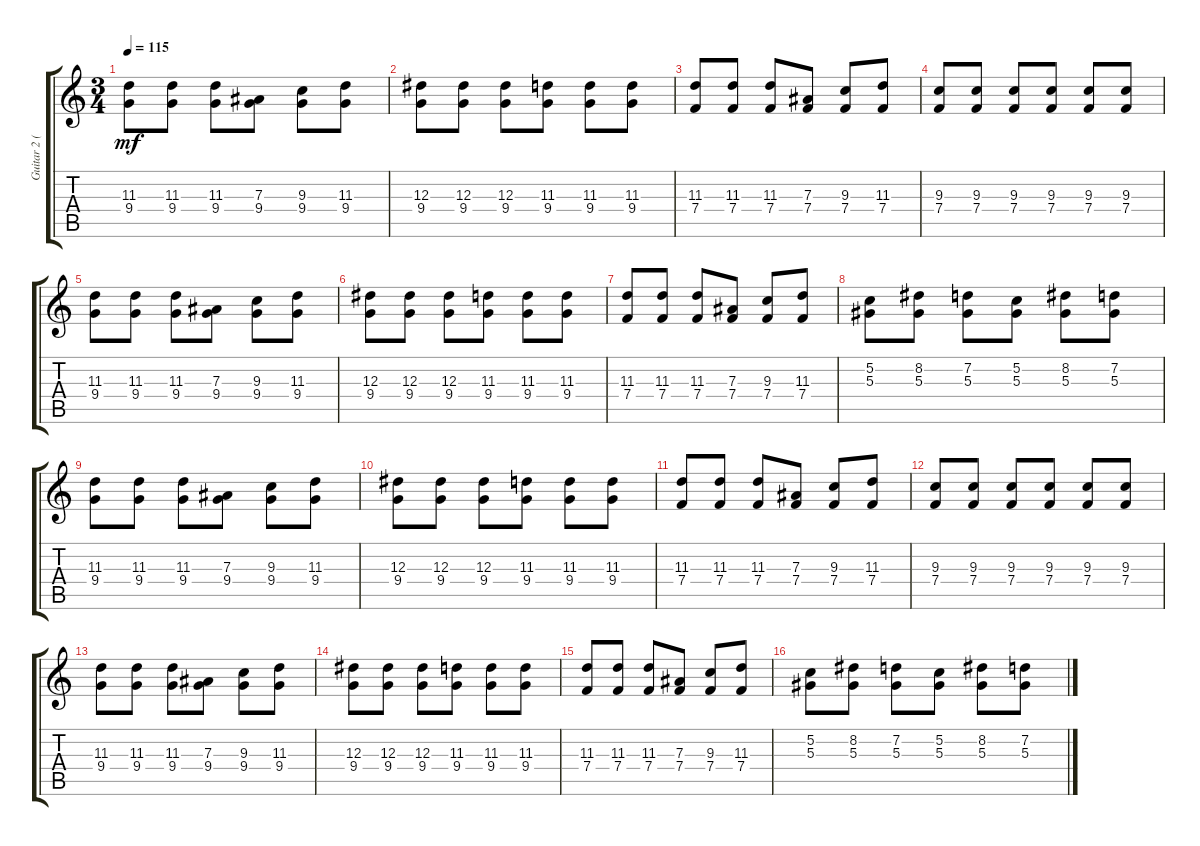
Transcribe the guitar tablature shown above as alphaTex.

\track ("Guitar 2 (Lead)" "Guitar 2 (") {instrument distortionguitar}
\staff {score tabs}
\tuning (C4 G3 Eb3 Bb2 F2 C2) {hide}
\ts (3 4)
\tempo 115
\clef g2
\ks c
(11.3 9.4).8{dy mf balance 14} (11.3 9.4).8 (11.3 9.4).8 (7.3 9.4).8 (9.3 9.4).8 (11.3 9.4).8 |
(12.3 9.4).8 (12.3 9.4).8 (12.3 9.4).8 (11.3 9.4).8 (11.3 9.4).8 (11.3 9.4).8 |
(11.3 7.4).8 (11.3 7.4).8 (11.3 7.4).8 (7.3 7.4).8 (9.3 7.4).8 (11.3 7.4).8 |
(9.3 7.4).8 (9.3 7.4).8 (9.3 7.4).8 (9.3 7.4).8 (9.3 7.4).8 (9.3 7.4).8 |
(11.3 9.4).8 (11.3 9.4).8 (11.3 9.4).8 (7.3 9.4).8 (9.3 9.4).8 (11.3 9.4).8 |
(12.3 9.4).8 (12.3 9.4).8 (12.3 9.4).8 (11.3 9.4).8 (11.3 9.4).8 (11.3 9.4).8 |
(11.3 7.4).8 (11.3 7.4).8 (11.3 7.4).8 (7.3 7.4).8 (9.3 7.4).8 (11.3 7.4).8 |
(5.2 5.3).8 (8.2 5.3).8 (7.2 5.3).8 (5.2 5.3).8 (8.2 5.3).8 (7.2 5.3).8 |
(11.3 9.4).8 (11.3 9.4).8 (11.3 9.4).8 (7.3 9.4).8 (9.3 9.4).8 (11.3 9.4).8 |
(12.3 9.4).8 (12.3 9.4).8 (12.3 9.4).8 (11.3 9.4).8 (11.3 9.4).8 (11.3 9.4).8 |
(11.3 7.4).8 (11.3 7.4).8 (11.3 7.4).8 (7.3 7.4).8 (9.3 7.4).8 (11.3 7.4).8 |
(9.3 7.4).8 (9.3 7.4).8 (9.3 7.4).8 (9.3 7.4).8 (9.3 7.4).8 (9.3 7.4).8 |
(11.3 9.4).8 (11.3 9.4).8 (11.3 9.4).8 (7.3 9.4).8 (9.3 9.4).8 (11.3 9.4).8 |
(12.3 9.4).8 (12.3 9.4).8 (12.3 9.4).8 (11.3 9.4).8 (11.3 9.4).8 (11.3 9.4).8 |
(11.3 7.4).8 (11.3 7.4).8 (11.3 7.4).8 (7.3 7.4).8 (9.3 7.4).8 (11.3 7.4).8 |
(5.2 5.3).8 (8.2 5.3).8 (7.2 5.3).8 (5.2 5.3).8 (8.2 5.3).8 (7.2 5.3).8
